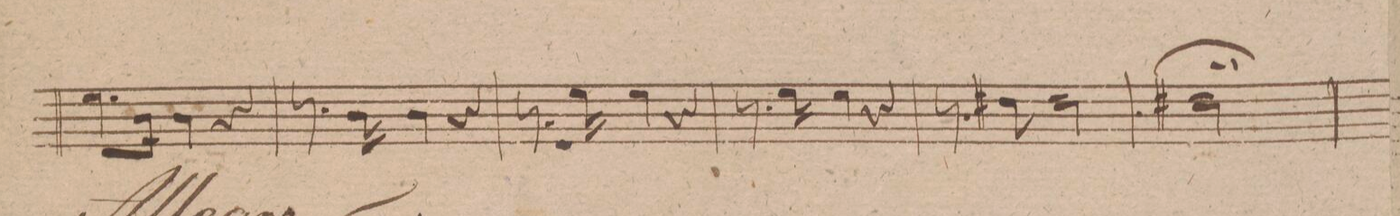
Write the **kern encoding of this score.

**kern	**dynam
*I"Oboe 2do in	*
*clefG2	*
*k[f#]	*
*met(c|)	*
*M3/4	*
8.ee\L	.
16b\Jk	.
4b\	.
4r	.
=251	=251
8.r	.
16b\	.
4b\	.
4r	.
=252	=252
8.r	.
16ee\	.
4ee\	.
4r	.
=253	=253
8.r	.
16ee\	.
4ee\	.
4r	.
=254	=254
8.r	.
16dd#X\	.
2dd#\	.
=255	=255
2.dd#X\;	.
=256||	=256||
*-	*-
